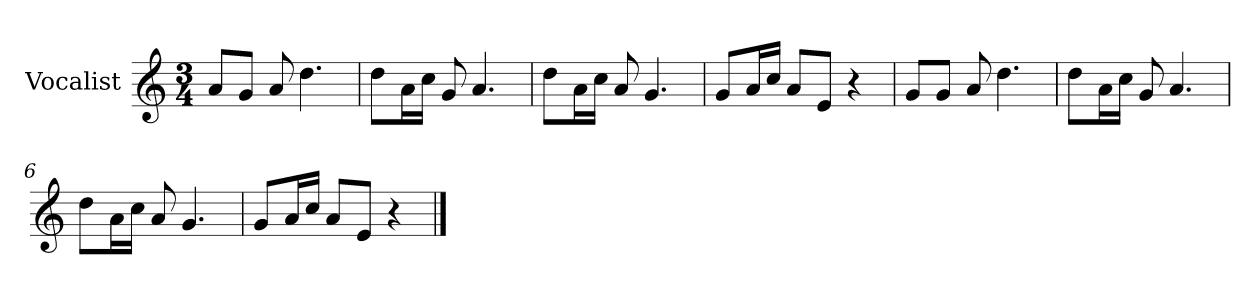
**kern
*part1
*staff1
*I"Vocalist
*k[]
*C:
*M3/4
=
8aL
8gJ
8a
4.dd
=1
8ddL
16aL
16ccJJ
8g
4.a
=2
8ddL
16aL
16ccJJ
8a
4.g
=3
8gL
16aL
16ccJJ
8aL
8eJ
4r
=4
8gL
8gJ
8a
4.dd
=5
8ddL
16aL
16ccJJ
8g
4.a
=6
8ddL
16aL
16ccJJ
8a
4.g
=7
8gL
16aL
16ccJJ
8aL
8eJ
4r
==
*-
